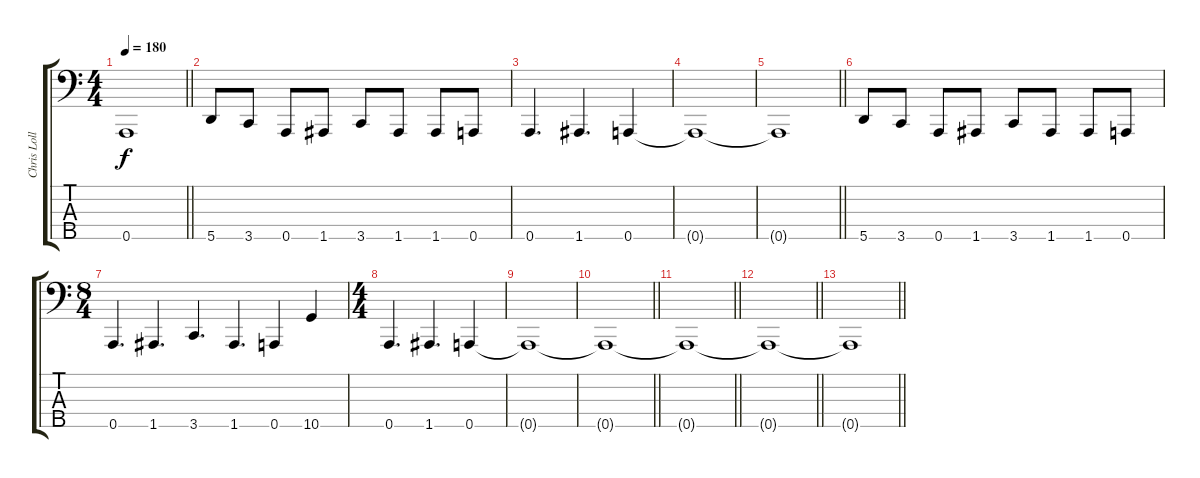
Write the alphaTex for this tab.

\track ("Chris Lollis" "Chris Loll") {instrument electricbasspick}
\staff {score tabs}
\tuning (G2 D2 A1 E1 A0) {hide}
\ts (4 4)
\tempo 180
\clef f4
\barLineRight lightlight
\ks c
0.5{t}.1{dy f} |
5.5.8 3.5.8 0.5.8 1.5.8 3.5.8 1.5.8 1.5.8 0.5.8 |
0.5.4{d} 1.5.4{d} 0.5.4 |
0.5{t}.1 |
\barLineRight lightlight
0.5{t}.1 |
5.5.8 3.5.8 0.5.8 1.5.8 3.5.8 1.5.8 1.5.8 0.5.8 |
\ts (8 4)
0.5.4{d} 1.5.4{d} 3.5.4{d} 1.5.4{d} 0.5.4 10.5.4 |
\ts (4 4)
0.5.4{d} 1.5.4{d} 0.5.4 |
0.5{t}.1 |
\barLineRight lightlight
0.5{t}.1 |
\barLineRight lightlight
0.5{t}.1 |
\barLineRight lightlight
0.5{t}.1 |
\barLineRight lightlight
0.5{t}.1
